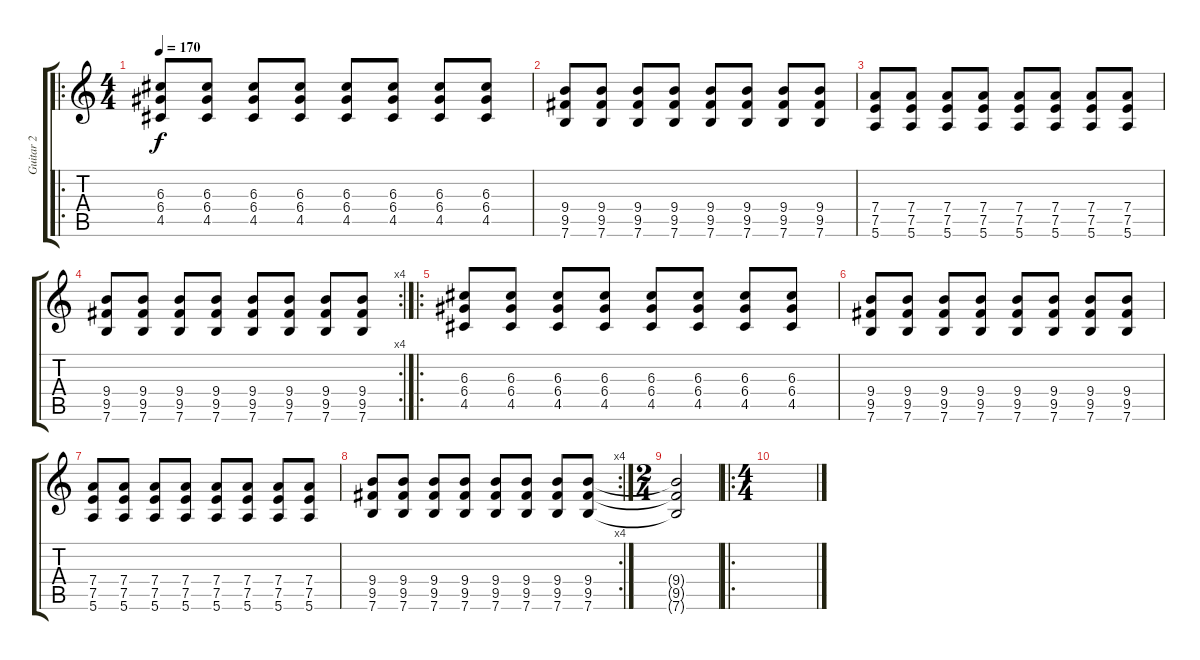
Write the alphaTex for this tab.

\track ("Guitar 2" "Guitar 2") {instrument distortionguitar}
\staff {score tabs}
\tuning (E4 B3 G3 D3 A2 E2) {hide}
\ro
\ts (4 4)
\tempo 170
\clef g2
\ks c
(6.3 6.4 4.5).8{dy f} (6.3 6.4 4.5).8 (6.3 6.4 4.5).8 (6.3 6.4 4.5).8 (6.3 6.4 4.5).8 (6.3 6.4 4.5).8 (6.3 6.4 4.5).8 (6.3 6.4 4.5).8 |
(9.4 9.5 7.6).8 (9.4 9.5 7.6).8 (9.4 9.5 7.6).8 (9.4 9.5 7.6).8 (9.4 9.5 7.6).8 (9.4 9.5 7.6).8 (9.4 9.5 7.6).8 (9.4 9.5 7.6).8 |
(7.4 7.5 5.6).8 (7.4 7.5 5.6).8 (7.4 7.5 5.6).8 (7.4 7.5 5.6).8 (7.4 7.5 5.6).8 (7.4 7.5 5.6).8 (7.4 7.5 5.6).8 (7.4 7.5 5.6).8 |
\rc 4
(9.4 9.5 7.6).8 (9.4 9.5 7.6).8 (9.4 9.5 7.6).8 (9.4 9.5 7.6).8 (9.4 9.5 7.6).8 (9.4 9.5 7.6).8 (9.4 9.5 7.6).8 (9.4 9.5 7.6).8 |
\ro
(6.3 6.4 4.5).8 (6.3 6.4 4.5).8 (6.3 6.4 4.5).8 (6.3 6.4 4.5).8 (6.3 6.4 4.5).8 (6.3 6.4 4.5).8 (6.3 6.4 4.5).8 (6.3 6.4 4.5).8 |
(9.4 9.5 7.6).8 (9.4 9.5 7.6).8 (9.4 9.5 7.6).8 (9.4 9.5 7.6).8 (9.4 9.5 7.6).8 (9.4 9.5 7.6).8 (9.4 9.5 7.6).8 (9.4 9.5 7.6).8 |
(7.4 7.5 5.6).8 (7.4 7.5 5.6).8 (7.4 7.5 5.6).8 (7.4 7.5 5.6).8 (7.4 7.5 5.6).8 (7.4 7.5 5.6).8 (7.4 7.5 5.6).8 (7.4 7.5 5.6).8 |
\rc 4
(9.4 9.5 7.6).8 (9.4 9.5 7.6).8 (9.4 9.5 7.6).8 (9.4 9.5 7.6).8 (9.4 9.5 7.6).8 (9.4 9.5 7.6).8 (9.4 9.5 7.6).8 (9.4 9.5 7.6).8 |
\ts (2 4)
(9.4{t} 9.5{t} 7.6{t}).2 |
\ro
\ts (4 4)
